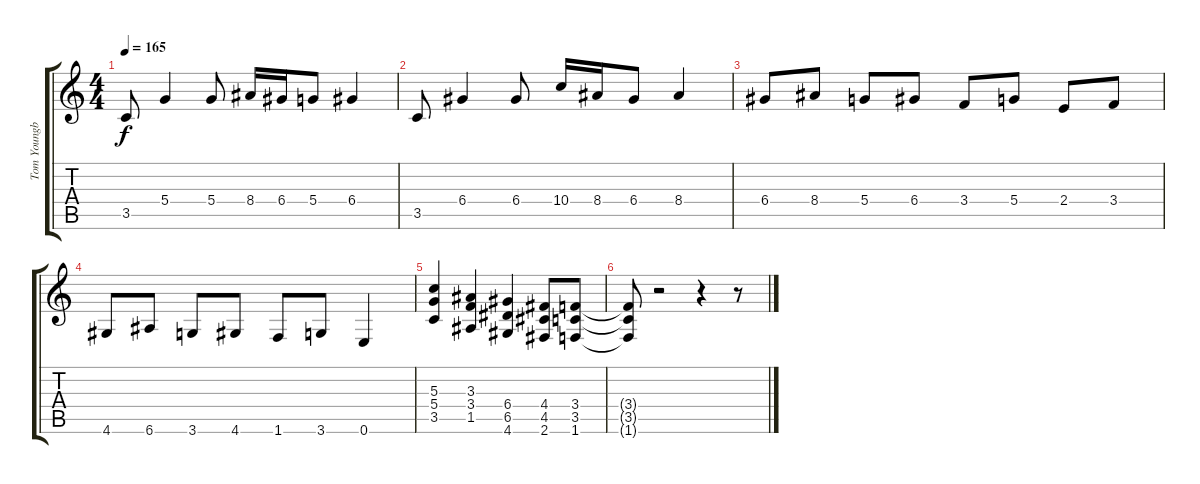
\track ("Tom Youngblood" "Tom Youngb") {instrument distortionguitar}
\staff {score tabs}
\tuning (E4 B3 G3 D3 A2 E2) {hide}
\ts (4 4)
\tempo 165
\clef g2
\ks c
3.5.8{dy f} 5.4.4 5.4.8 8.4.16 6.4.16 5.4.8 6.4.4 |
3.5.8 6.4.4 6.4.8 10.4.16 8.4.16 6.4.8 8.4.4 |
6.4.8 8.4.8 5.4.8 6.4.8 3.4.8 5.4.8 2.4.8 3.4.8 |
4.6.8 6.6.8 3.6.8 4.6.8 1.6.8 3.6.8 0.6.4 |
(5.3 5.4 3.5).4 (3.3 3.4 1.5).4 (6.4 6.5 4.6).4 (4.4 4.5 2.6).8 (3.4 3.5 1.6).8 |
(3.4{t} 3.5{t} 1.6{t}).8 r.2 r.4 r.8
